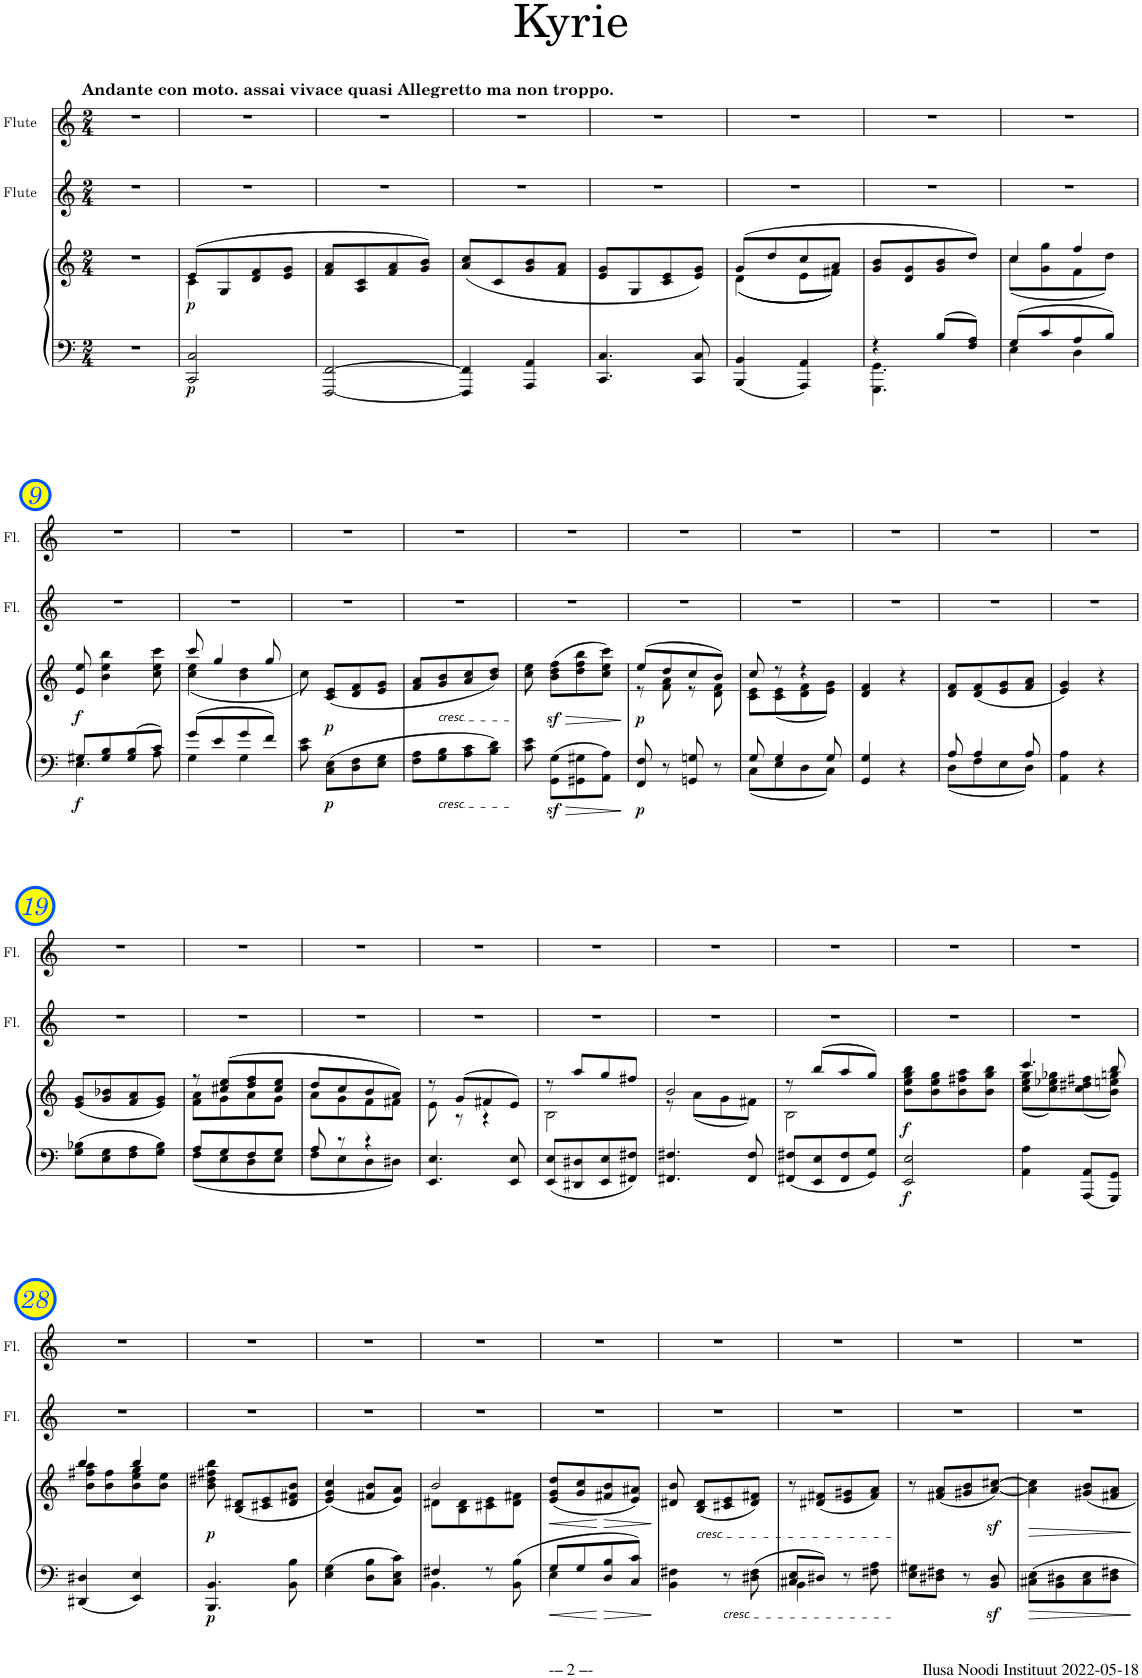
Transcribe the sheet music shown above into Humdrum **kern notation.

**kern	**kern	**dynam	**kern	**kern
*part3	*part3	*part3	*part2	*part1
*staff4	*staff3	*staff3/4	*staff2	*staff1
*I"Piano	*	*	*I"Flute	*I"Flute
*I'Pno	*	*	*I'Fl.	*I'Fl.
*clefF4	*clefG2	*	*clefG2	*clefG2
*k[]	*k[]	*	*k[]	*k[]
*M2/4	*M2/4	*	*M2/4	*M2/4
=1	=1	=1	=1	=1
!	!	!	!	!LO:TX:a:B:t=Andante con moto. assai vivace quasi Allegretto ma non troppo.
2r	2r	.	2r	2r
=2	=2	=2	=2	=2
*	*^	*	*	*
!	!	!	!LO:DY:b=2	!	!
!	!	!	!LO:DY:n=1:b	!	!
2CC/ 2C/	(8e/L	4c\	p p	2r	2r
.	8G/	.	.	.	.
.	8d/ 8f/	4ryy	.	.	.
.	8e/ 8g/J	.	.	.	.
*	*v	*v	*	*	*
=3	=3	=3	=3	=3
[2FFF/ [2FF/	8f/ 8a/L	.	2r	2r
.	8A/ 8c/	.	.	.
.	8f/ 8a/	.	.	.
.	8g/ 8b/J)	.	.	.
=4	=4	=4	=4	=4
4FFF/] 4FF/]	(8a/ 8cc/L	.	2r	2r
.	8c/	.	.	.
4AAA/ 4AA/	8g/ 8b/	.	.	.
.	8f/ 8a/J	.	.	.
=5	=5	=5	=5	=5
4.CC/ 4.C/	8e/ 8g/L	.	2r	2r
.	8G/	.	.	.
.	8c/ 8e/	.	.	.
8CC/ 8C/	8e/ 8g/J)	.	.	.
=6	=6	=6	=6	=6
*	*^	*	*	*
4BBB/ 4BB/	(8g/L	((4d\	.	2r	2r
.	8dd/	.	.	.	.
4AAA/ 4AA/	8cc/	8e\L	.	.	.
.	8a/J	8f#X\J))	.	.	.
*	*v	*v	*	*	*
=7	=7	=7	=7	=7
*^	*	*	*	*
4r	4.GGG\ 4.GG\	8g/ 8b/L	.	2r	2r
.	.	8d/ 8g/	.	.	.
8B/L	.	8g/ 8b/	.	.	.
8F/ 8A/J	8ryy	8dd/J)	.	.	.
=8	=8	=8	=8	=8	=8
*	*	*^	*	*	*
8G/L	4E\	4cc/	(8cc\L	.	2r	2r
8c/	.	.	8g\ 8gg\	.	.	.
8A/	4D\	4ff/	8f\	.	.	.
8B/J	.	.	8dd\J)	.	.	.
!!LO:LB:g=z
=9	=9	=9	=9	=9	=9	=9
!	!	!	!	!LO:DY:b=2	!	!
!	!	!	!	!LO:DY:n=1:b	!	!
*	*	*v	*v	*	*	*
8G#X/L	4.E\	8e/ 8ee/	f f	2r	2r
8G#/ 8B/	.	4b\ 4ee\ 4bb\	.	.	.
8G#/ 8B/	.	.	.	.	.
8c/J	8A\	8cc\ 8ee\ 8ccc\	.	.	.
=10	=10	=10	=10	=10	=10
*	*	*^	*	*	*
8g/L	4G\	8ccc/	(4cc\ 4ee\	.	2r	2r
8e/	.	4gg/	.	.	.	.
8g/	4G\	.	4b\ 4dd\	.	.	.
8f/J	.	8gg/	.	.	.	.
*v	*v	*	*	*	*	*
*	*v	*v	*	*	*
=11	=11	=11	=11	=11
8c\ 8e\	8cc\)	.	2r	2r
!	!	!LO:DY:b=2	!	!
!	!	!LO:DY:n=1:b	!	!
8C\ 8E\L	(8c/ 8e/L	p p	.	.
8D\ 8F\	8d/ 8f/	.	.	.
8E\ 8G\J	8e/ 8g/J	.	.	.
=12	=12	=12	=12	=12
8F\ 8A\L	8f/ 8a/L	.	2r	2r
!	!LO:TX:b:i:t=cresc.	!	!	!
!LO:TX:b:i:t=cresc.	!	!	!	!
8G\ 8B\	8g/ 8b/	.	.	.
8A\ 8c\	8a/ 8cc/	.	.	.
8B\ 8d\J	8b/ 8dd/J)	.	.	.
=13	=13	=13	=13	=13
8c\ 8e\	8cc\ 8ee\	.	2r	2r
!	!	!LO:HP:b	!	!
8GG\z< 8G\z<L	(8b\z< 8dd\z< 8ff\z<L	>	.	.
8GG#X\ 8G#X\	8dd\ 8ff\ 8bb\	.	.	.
8AA\ 8A\J	8cc\ 8ee\ 8ccc\J)	.	.	.
.	.	]	.	.
=14	=14	=14	=14	=14
*	*^	*	*	*
!	!	!	!LO:DY:b=2	!	!
!	!	!	!LO:DY:n=1:b	!	!
8FF/ 8F/	(8ee/L	8r	p p	2r	2r
8r	8dd/	8f\ 8a\	.	.	.
8GGn/ 8Gn/	8cc/	8r	.	.	.
8r	8b/J)	8d\ 8f\	.	.	.
=15	=15	=15	=15	=15	=15
*^	*	*	*	*	*
8G/	8C\L	8cc/	8c\ 8e\L	.	2r	2r
4G/	8E\	8r	(8c\ 8e\	.	.	.
.	8D\	4r	8d\ 8f\	.	.	.
8G/	8C\J	.	8e\ 8g\J)	.	.	.
*v	*v	*	*	*	*	*
*	*v	*v	*	*	*
=16	=16	=16	=16	=16
4GG/ 4G/	4d/ 4f/	.	2r	2r
4r	4r	.	.	.
=17	=17	=17	=17	=17
*^	*	*	*	*
8A/	8D\L	8d/ 8f/L	.	2r	2r
4A/	8F\	(8d/ 8f/	.	.	.
.	8E\	8e/ 8g/	.	.	.
8A/	8D\J	8f/ 8a/J	.	.	.
*v	*v	*	*	*	*
=18	=18	=18	=18	=18
4AA\ 4A\	4e/ 4g/)	.	2r	2r
4r	4r	.	.	.
!!LO:LB:g=z
=19	=19	=19	=19	=19
8G\ 8B-X\L	(8e/ 8g/L	.	2r	2r
8E\ 8G\	8g/ 8b-X/	.	.	.
8F\ 8A\	8f/ 8a/	.	.	.
8G\ 8B-\J	8e/ 8g/J)	.	.	.
=20	=20	=20	=20	=20
*^	*^	*	*	*
8A/L	8F\L	8r	8f\ 8a\L	.	2r	2r
8G/	8E\	(8cc#X/ 8ee/L	8g\	.	.	.
8F/	8D\	8dd/ 8ff/	8a\	.	.	.
8G/J	8E\J	8cc#/ 8ee/J	8g\J	.	.	.
=21	=21	=21	=21	=21	=21	=21
8A/	8F\L	8dd/L	8a\L	.	2r	2r
8r	8E\	8cc/	8g\	.	.	.
4r	8D\	8b/	8f\	.	.	.
.	8D#X\J	8a/J)	8f#X\J	.	.	.
*v	*v	*	*	*	*	*
=22	=22	=22	=22	=22	=22
4.EE/ 4.E/	8r	8e\	.	2r	2r
.	(8g/L	8r	.	.	.
.	8f#X/	4r	.	.	.
8EE/ 8E/	8e/J)	.	.	.	.
=23	=23	=23	=23	=23	=23
8EE/ 8E/L	8r	2B\	.	2r	2r
8DD#X/ 8D#X/	8aa/L	.	.	.	.
8EE/ 8E/	8gg/	.	.	.	.
8FF#X/ 8F#X/J	8ff#X/J	.	.	.	.
=24	=24	=24	=24	=24	=24
4.FF#X/ 4.F#X/	2b/	8r	.	2r	2r
.	.	(8a\L	.	.	.
.	.	8g\	.	.	.
8FF#/ 8F#/	.	8f#X\J)	.	.	.
=25	=25	=25	=25	=25	=25
8FF#X/ 8F#X/L	8r	2B\	.	2r	2r
8EE/ 8E/	(8bb/L	.	.	.	.
8FF#/ 8F#/	8aa/	.	.	.	.
8GG/ 8G/J	8gg/J)	.	.	.	.
*	*v	*v	*	*	*
=26	=26	=26	=26	=26
!	!	!LO:DY:b=2	!	!
!	!	!LO:DY:n=1:b	!	!
2EE/ 2E/	8b\ 8ee\ 8gg\ 8bb\L	f f	2r	2r
.	8b\ 8ee\ 8gg\	.	.	.
.	8b\ 8ff#X\ 8aa\	.	.	.
.	8b\ 8gg\ 8bb\J	.	.	.
=27	=27	=27	=27	=27
*	*^	*	*	*
4AA\ 4A\	4.ccc/	(8cc\ 8ee\ 8gg\L	.	2r	2r
.	.	8cc\ 8ee-X\ 8gg-X\)	.	.	.
8AAA/ 8AA/L	.	(8cc\ 8dd#X\ 8ff#X\	.	.	.
8GGG/ 8GG/J	8bb/	8b\ 8een\ 8ggn\J)	.	.	.
!!LO:LB:g=z
=28	=28	=28	=28	=28	=28
4DD#X/ 4D#X/	4bb/	8b\ 8ff#X\ 8aa\L	.	2r	2r
.	.	8b\ 8ff#\	.	.	.
4EE/ 4E/	4bb/	8b\ 8ee\ 8gg\	.	.	.
.	.	8b\ 8ee\J	.	.	.
=29	=29	=29	=29	=29	=29
!	!	!	!LO:DY:b=2	!	!
!	!	!	!LO:DY:n=1:b	!	!
*	*v	*v	*	*	*
4.BBB/ 4.BB/	8b\ 8dd#X\ 8ff#X\ 8bb\	p p	2r	2r
.	(8B/ 8d#X/L	.	.	.
.	8c#X/ 8e/	.	.	.
8BB\ 8B\	8d#/ 8f#X/ 8b/J	.	.	.
=30	=30	=30	=30	=30
4E\ 4G\	(4e/ 4g/ 4cc/)	.	2r	2r
8D\ 8B\L	8f#X/ 8b/L	.	.	.
8C\ 8E\ 8c\J	8e/ 8a/J)	.	.	.
=31	=31	=31	=31	=31
*^	*^	*	*	*
4F#X/	4.BB\	2b/	8d#X\L	.	2r	2r
.	.	.	8B\ 8d#\	.	.	.
8r	.	.	8c#X\ 8e\	.	.	.
8BB\ 8B\	8ryy	.	8d#\ 8f#X\J	.	.	.
=32	=32	=32	=32	=32	=32	=32
!	!	!	!	!LO:HP:b	!	!
*	*	*v	*v	*	*	*
8G/L	4E\	(8e/ 8g/ 8dd/L	<	2r	2r
8G/	.	8g/ 8cc/	.	.	.
!	!	!	!LO:HP:n=1:b	!	!
8D/ 8B/	4ryy	8f#X/ 8b/	[ >	.	.
8C/ 8c/J	.	8e/ 8a#X/J)	.	.	.
*v	*v	*	*	*	*
.	.	]	.	.
=33	=33	=33	=33	=33
4BB\ 4F#X\	8d#X/ 8b/	.	2r	2r
!	!LO:TX:b:i:t=cresc.	!	!	!
.	(8B/ 8d#/L	.	.	.
!LO:TX:b:i:t=cresc.	!	!	!	!
8r	8c#X/ 8e/	.	.	.
8D#X\ 8F#\	8d#/ 8f#X/J)	.	.	.
=34	=34	=34	=34	=34
*^	*	*	*	*
8C#X/ 8E/L	4BB\	8r	.	2r	2r
8D#X/J	.	(8d#X/ 8f#X/L	.	.	.
8r	4ryy	8e/ 8g#X/	.	.	.
8F#X\ 8A\	.	8f#/ 8a/J)	.	.	.
*v	*v	*	*	*	*
=35	=35	=35	=35	=35
8E\ 8G#X\L	8r	.	2r	2r
8D#X\ 8F#X\J	(8f#X/ 8a/L	.	.	.
8r	8g#X/ 8b/	.	.	.
8BB/z< 8D#/z<	[8a/z< [8cc#X/z<J)	.	.	.
=36	=36	=36	=36	=36
!	!	!LO:HP:b	!	!
8C#X\ 8E\L	4a\] 4cc#\]	>	2r	2r
8BB\ 8D#X\	.	.	.	.
8C#\ 8E\	8g#X/ 8b/L	.	.	.
8D#\ 8F#X\J	8f#X/ 8a/J	.	.	.
.	.	]	.	.
=	=	=	=	=
*-	*-	*-	*-	*-
